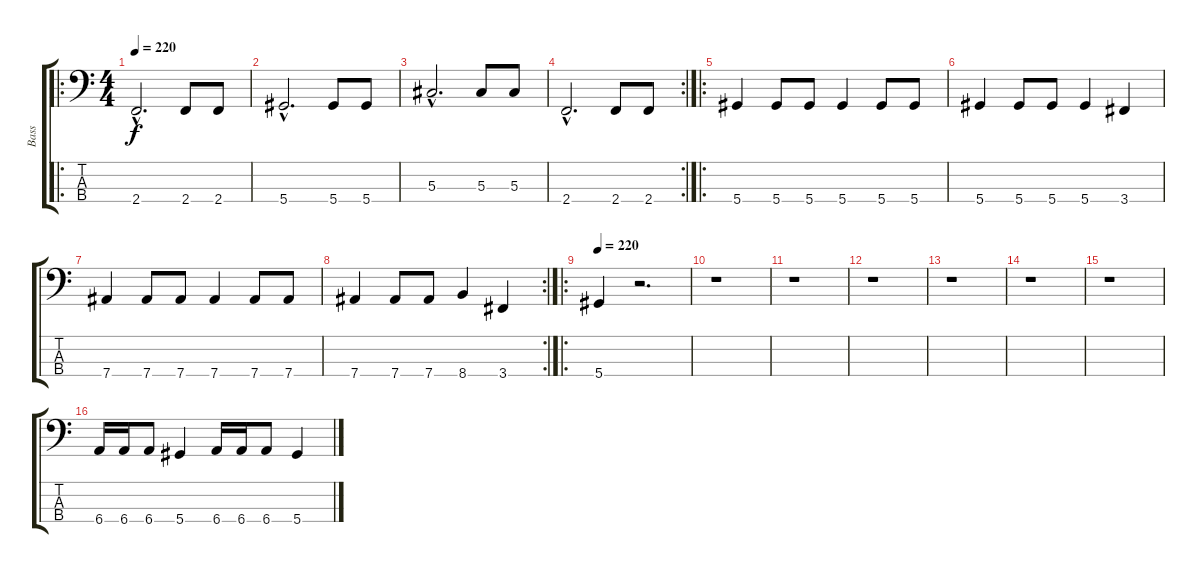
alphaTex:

\track ("Bass" "Bass") {instrument electricbassfinger}
\staff {score tabs}
\tuning (Gb2 Db2 Ab1 Eb1) {hide}
\ro
\ts (4 4)
\tempo 220
\tempo 145
\tempo 220
\clef f4
\ks c
2.4{hac}.2{d dy f instrument electricbassfinger} 2.4.8 2.4.8 |
5.4{hac}.2{d} 5.4.8 5.4.8 |
5.3{hac}.2{d} 5.3.8 5.3.8 |
\rc 2
2.4{hac}.2{d} 2.4.8 2.4.8 |
\ro
5.4.4 5.4.8 5.4.8 5.4.4 5.4.8 5.4.8 |
5.4.4 5.4.8 5.4.8 5.4.4 3.4.4 |
7.4.4 7.4.8 7.4.8 7.4.4 7.4.8 7.4.8 |
\rc 2
7.4.4 7.4.8 7.4.8 8.4.4 3.4.4 |
\ro
\tempo 220
5.4.4 r.2{d} |
r.1 |
r.1 |
r.1 |
r.1 |
r.1 |
r.1 |
6.4.16 6.4.16 6.4.8 5.4.4 6.4.16 6.4.16 6.4.8 5.4.4
